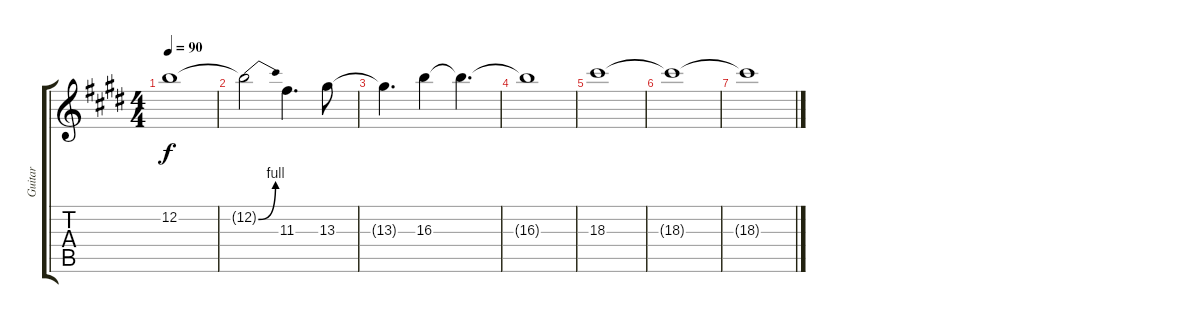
\track ("Guitar" "Guitar") {instrument distortionguitar}
\staff {score tabs}
\tuning (E4 B3 G3 D3 A2 E2) {hide}
\ts (4 4)
\tempo 90
\clef g2
\ks c#minor
12.2{t}.1{dy f} |
12.2{be (bend 0 0 60 4) t}.2 11.3.4{d} 13.3.8 |
13.3{t}.4{d} 16.3.4 16.3{t}.4{d} |
16.3{t}.1 |
18.3.1 |
18.3{t}.1{volume 0} |
18.3{t}.1
